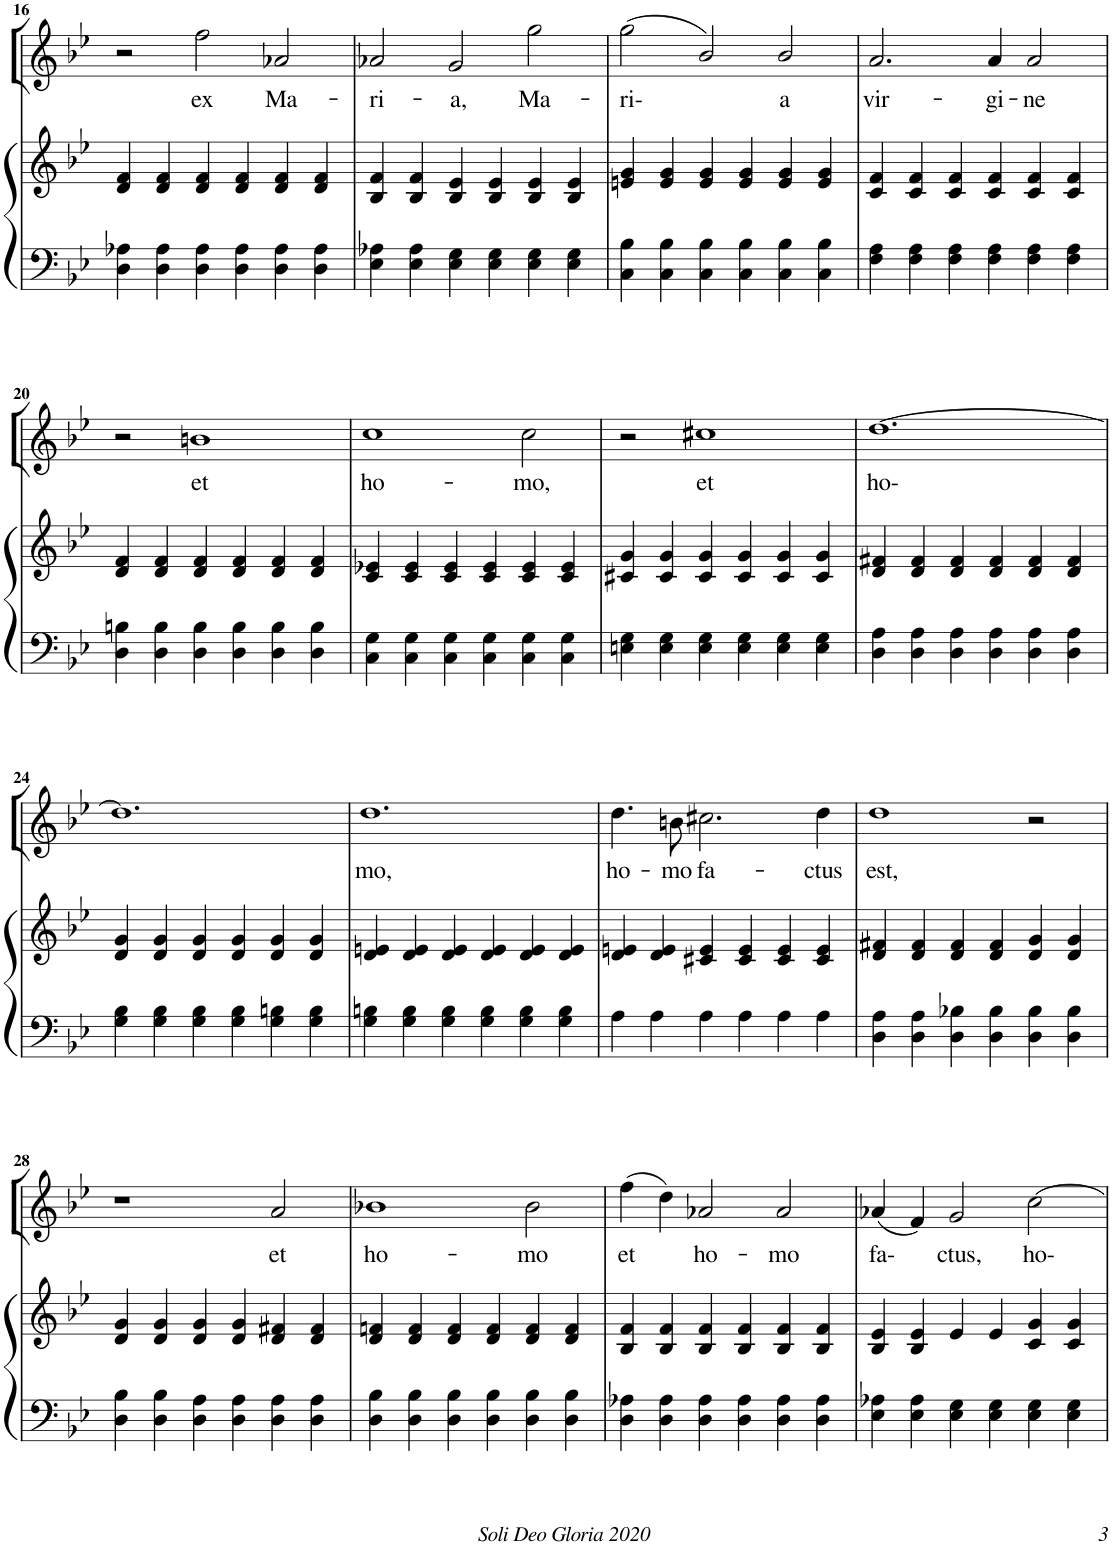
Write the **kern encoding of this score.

**kern	**kern	**kern	**text
*part2	*part2	*part1	*part1
*staff3	*staff2	*staff1	*staff1
*I"Midi_7	*	*I"Soprano	*
!!LO:PB:g=z
*clefF4	*clefG2	*clefG2	*
*k[b-e-]	*k[b-e-]	*k[b-e-]	*
*B-:	*B-:	*B-:	*
*M3/2	*M3/2	*M3/2	*
=16	=16	=16	=16
4D\ 4A-X\	4d/ 4f/	2r	.
4D\ 4A-\	4d/ 4f/	.	.
!	!	!	!LO:LY:b
4D\ 4A-\	4d/ 4f/	2ff\	ex
4D\ 4A-\	4d/ 4f/	.	.
!	!	!	!LO:LY:b
4D\ 4A-\	4d/ 4f/	2a-X/	Ma-
4D\ 4A-\	4d/ 4f/	.	.
=17	=17	=17	=17
!	!	!	!LO:LY:b
4E-\ 4A-X\	4B-/ 4f/	2a-X/	-ri-
4E-\ 4A-\	4B-/ 4f/	.	.
!	!	!	!LO:LY:b
4E-\ 4G\	4B-/ 4e-/	2g/	-a,
4E-\ 4G\	4B-/ 4e-/	.	.
!	!	!	!LO:LY:b
4E-\ 4G\	4B-/ 4e-/	2gg\	Ma-
4E-\ 4G\	4B-/ 4e-/	.	.
=18	=18	=18	=18
!	!	!	!LO:LY:b
4C\ 4B-\	4en/ 4g/	(2gg\	-ri-
4C\ 4B-\	4e/ 4g/	.	.
4C\ 4B-\	4e/ 4g/	2b-/)	.
4C\ 4B-\	4e/ 4g/	.	.
!	!	!	!LO:LY:b
4C\ 4B-\	4e/ 4g/	2b-/	a
4C\ 4B-\	4e/ 4g/	.	.
=19	=19	=19	=19
!	!	!	!LO:LY:b
4F\ 4A\	4c/ 4f/	2.a/	vir-
4F\ 4A\	4c/ 4f/	.	.
4F\ 4A\	4c/ 4f/	.	.
!	!	!	!LO:LY:b
4F\ 4A\	4c/ 4f/	4a/	-gi-
!	!	!	!LO:LY:b
4F\ 4A\	4c/ 4f/	2a/	-ne
4F\ 4A\	4c/ 4f/	.	.
!!LO:LB:g=z
=20	=20	=20	=20
4D\ 4Bn\	4d/ 4f/	2r	.
4D\ 4B\	4d/ 4f/	.	.
!	!	!	!LO:LY:b
4D\ 4B\	4d/ 4f/	1bn	et
4D\ 4B\	4d/ 4f/	.	.
4D\ 4B\	4d/ 4f/	.	.
4D\ 4B\	4d/ 4f/	.	.
=21	=21	=21	=21
!	!	!	!LO:LY:b
4C\ 4G\	4c/ 4e-X/	1cc	ho-
4C\ 4G\	4c/ 4e-/	.	.
4C\ 4G\	4c/ 4e-/	.	.
4C\ 4G\	4c/ 4e-/	.	.
!	!	!	!LO:LY:b
4C\ 4G\	4c/ 4e-/	2cc\	-mo,
4C\ 4G\	4c/ 4e-/	.	.
=22	=22	=22	=22
4En\ 4G\	4c#X/ 4g/	2r	.
4E\ 4G\	4c#/ 4g/	.	.
!	!	!	!LO:LY:b
4E\ 4G\	4c#/ 4g/	1cc#X	et
4E\ 4G\	4c#/ 4g/	.	.
4E\ 4G\	4c#/ 4g/	.	.
4E\ 4G\	4c#/ 4g/	.	.
=23	=23	=23	=23
!	!	!	!LO:LY:b
4D\ 4A\	4d/ 4f#X/	[1.dd	ho-
4D\ 4A\	4d/ 4f#/	.	.
4D\ 4A\	4d/ 4f#/	.	.
4D\ 4A\	4d/ 4f#/	.	.
4D\ 4A\	4d/ 4f#/	.	.
4D\ 4A\	4d/ 4f#/	.	.
!!LO:LB:g=z
=24	=24	=24	=24
4G\ 4B-\	4d/ 4g/	1.dd]	.
4G\ 4B-\	4d/ 4g/	.	.
4G\ 4B-\	4d/ 4g/	.	.
4G\ 4B-\	4d/ 4g/	.	.
4G\ 4Bn\	4d/ 4g/	.	.
4G\ 4B\	4d/ 4g/	.	.
=25	=25	=25	=25
!	!	!	!LO:LY:b
4G\ 4Bn\	4d/ 4en/	1.dd	mo,
4G\ 4B\	4d/ 4e/	.	.
4G\ 4B\	4d/ 4e/	.	.
4G\ 4B\	4d/ 4e/	.	.
4G\ 4B\	4d/ 4e/	.	.
4G\ 4B\	4d/ 4e/	.	.
=26	=26	=26	=26
!	!	!	!LO:LY:b
4A\	4d/ 4en/	4.dd\	ho-
4A\	4d/ 4e/	.	.
!	!	!	!LO:LY:b
.	.	8bn\	-mo
!	!	!	!LO:LY:b
4A\	4c#X/ 4e/	2.cc#X\	fa-
4A\	4c#/ 4e/	.	.
4A\	4c#/ 4e/	.	.
!	!	!	!LO:LY:b
4A\	4c#/ 4e/	4dd\	-ctus
=27	=27	=27	=27
!	!	!	!LO:LY:b
4D\ 4A\	4d/ 4f#X/	1dd	est,
4D\ 4A\	4d/ 4f#/	.	.
4D\ 4B-X\	4d/ 4f#/	.	.
4D\ 4B-\	4d/ 4f#/	.	.
4D\ 4B-\	4d/ 4g/	2r	.
4D\ 4B-\	4d/ 4g/	.	.
!!LO:LB:g=z
=28	=28	=28	=28
4D\ 4B-\	4d/ 4g/	1r	.
4D\ 4B-\	4d/ 4g/	.	.
4D\ 4A\	4d/ 4g/	.	.
4D\ 4A\	4d/ 4g/	.	.
!	!	!	!LO:LY:b
4D\ 4A\	4d/ 4f#X/	2a/	et
4D\ 4A\	4d/ 4f#/	.	.
=29	=29	=29	=29
!	!	!	!LO:LY:b
4D\ 4B-\	4d/ 4fn/	1b-X	ho-
4D\ 4B-\	4d/ 4f/	.	.
4D\ 4B-\	4d/ 4f/	.	.
4D\ 4B-\	4d/ 4f/	.	.
!	!	!	!LO:LY:b
4D\ 4B-\	4d/ 4f/	2b-\	-mo
4D\ 4B-\	4d/ 4f/	.	.
=30	=30	=30	=30
!	!	!	!LO:LY:b
4D\ 4A-X\	4B-/ 4f/	(>4ff\	et
4D\ 4A-\	4B-/ 4f/	4dd\)	.
!	!	!	!LO:LY:b
4D\ 4A-\	4B-/ 4f/	2a-X/	ho-
4D\ 4A-\	4B-/ 4f/	.	.
!	!	!	!LO:LY:b
4D\ 4A-\	4B-/ 4f/	2a-/	-mo
4D\ 4A-\	4B-/ 4f/	.	.
=31	=31	=31	=31
!	!	!	!LO:LY:b
4E-\ 4A-X\	4B-/ 4e-/	(<4a-X/	fa-
4E-\ 4A-\	4B-/ 4e-/	4f/)	.
!	!	!	!LO:LY:b
4E-\ 4G\	4e-/	2g/	ctus,
4E-\ 4G\	4e-/	.	.
!	!	!	!LO:LY:b
4E-\ 4G\	4c/ 4g/	[2cc\	ho-
4E-\ 4G\	4c/ 4g/	.	.
=	=	=	=
*-	*-	*-	*-
